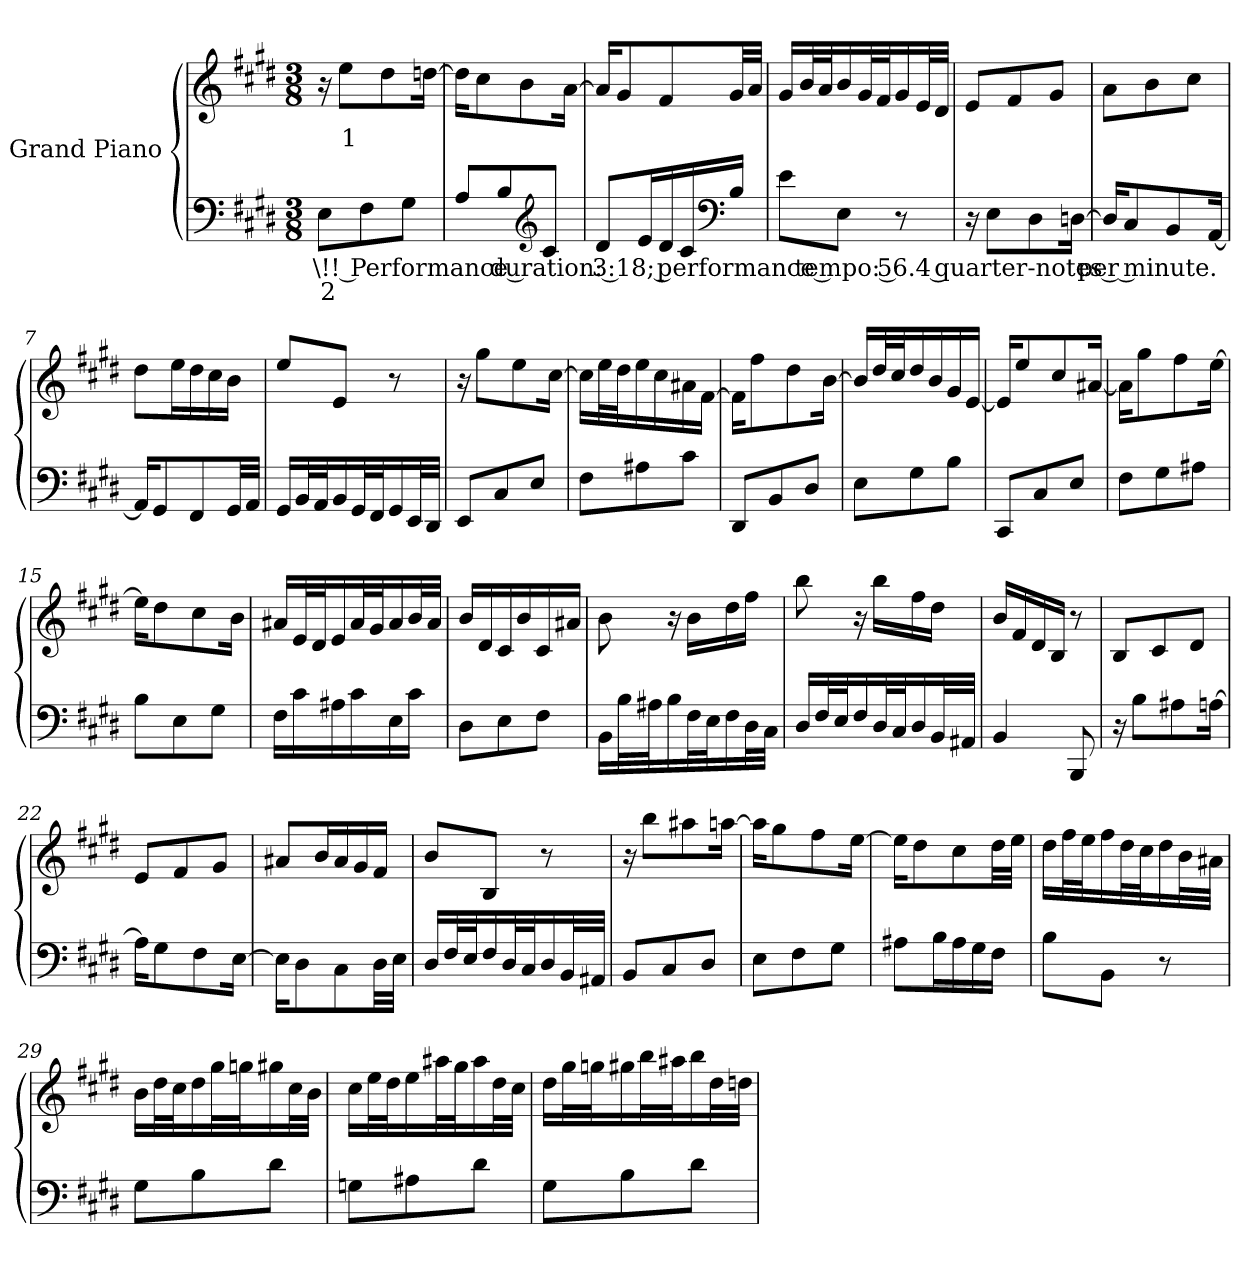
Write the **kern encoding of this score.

**kern	**text	**text	**kern	**text
*part2	*part2	*part2	*part1	*part1
*staff2	*staff2	*staff2	*staff1	*staff1
*I"Grand Piano	*	*	*I"Grand Piano	*
*clefF4	*	*	*clefG2	*
*k[f#c#g#d#]	*	*	*k[f#c#g#d#]	*
*M3/8	*	*	*M3/8	*
*MM56	*	*	*MM56	*
=1	=1	=1	=1	=1
!	!LO:LY:b	!LO:LY:b	!	!
8Ei\L	\!! Performance duration: 3:18; performance tempo: 56.4 quarter-notes per minute.	2	16r	.
!	!	!	!	!LO:LY:b
.	.	.	8eej\L	1
8F#i\	.	.	.	.
.	.	.	8dd#j\	.
8G#i\J	.	.	.	.
.	.	.	[16ddnj\Jk	.
=2	=2	=2	=2	=2
8Ai/L	.	.	16ddj\KL]	.
.	.	.	8cc#j\	.
8Bi/	.	.	.	.
.	.	.	8bj\	.
*clefG2	*	*	*	*
8c#i/J	.	.	.	.
.	.	.	[16aj\Jk	.
!!LO:LB:g=z
=3	=3	=3	=3	=3
8d#i/L	.	.	16aj/KL]	.
.	.	.	8g#j/	.
16ei/L	.	.	.	.
16d#i/	.	.	8f#j/	.
16c#i/	.	.	.	.
*clefF4	*	*	*	*
16Bi/JJ	.	.	32g#j/LL	.
.	.	.	32aj/JJJ	.
!!LO:LB:g=z
=4	=4	=4	=4	=4
8ei\L	.	.	16g#j/LL	.
.	.	.	32bj/L	.
.	.	.	32aj/J	.
8Ei\J	.	.	16bj/	.
.	.	.	32g#j/L	.
.	.	.	32f#j/J	.
8r	.	.	16g#j/	.
.	.	.	32ej/L	.
.	.	.	32d#j/JJJ	.
=5	=5	=5	=5	=5
16r	.	.	8ej/L	.
8Ei\L	.	.	.	.
.	.	.	8f#j/	.
8D#i\	.	.	.	.
.	.	.	8g#j/J	.
[16Dni\Jk	.	.	.	.
=6	=6	=6	=6	=6
16Di/KL]	.	.	8aj\L	.
8C#i/	.	.	.	.
.	.	.	8bj\	.
8BBi/	.	.	.	.
.	.	.	8cc#j\J	.
[16AAi/Jk	.	.	.	.
=7	=7	=7	=7	=7
16AAi/KL]	.	.	8dd#j\L	.
8GG#i/	.	.	.	.
.	.	.	16eej\L	.
8FF#i/	.	.	16dd#j\	.
.	.	.	16cc#j\	.
32GG#i/LL	.	.	16bj\JJ	.
32AAi/JJJ	.	.	.	.
=8	=8	=8	=8	=8
16GG#i/LL	.	.	8eej/L	.
32BBi/L	.	.	.	.
32AAi/J	.	.	.	.
16BBi/	.	.	8ej/J	.
32GG#i/L	.	.	.	.
32FF#i/J	.	.	.	.
16GG#i/	.	.	8r	.
32EEi/L	.	.	.	.
32DD#i/JJJ	.	.	.	.
=9	=9	=9	=9	=9
8EEi/L	.	.	16r	.
.	.	.	8gg#j\L	.
8C#i/	.	.	.	.
.	.	.	8eej\	.
8Ei/J	.	.	.	.
.	.	.	[16cc#j\Jk	.
!!LO:LB:g=z
=10	=10	=10	=10	=10
8F#i\L	.	.	16cc#j\LL]	.
.	.	.	32eej\L	.
.	.	.	32dd#j\J	.
8A#Xi\	.	.	16eej\	.
.	.	.	16cc#j\	.
8c#i\J	.	.	16a#Xj\	.
.	.	.	[16f#j\JJ	.
=11	=11	=11	=11	=11
8DD#i/L	.	.	16f#j\KL]	.
.	.	.	8ff#j\	.
8BBi/	.	.	.	.
.	.	.	8dd#j\	.
8D#i/J	.	.	.	.
.	.	.	[16bj\Jk	.
=12	=12	=12	=12	=12
8Ei\L	.	.	16bj/LL]	.
.	.	.	32dd#j/L	.
.	.	.	32cc#j/J	.
8G#i\	.	.	16dd#j/	.
.	.	.	16bj/	.
8Bi\J	.	.	16g#j/	.
.	.	.	[16ej/JJ	.
=13	=13	=13	=13	=13
8CC#i/L	.	.	16ej/KL]	.
.	.	.	8eej/	.
8C#i/	.	.	.	.
.	.	.	8cc#j/	.
8Ei/J	.	.	.	.
.	.	.	[16a#Xj/Jk	.
=14	=14	=14	=14	=14
8F#i\L	.	.	16a#j\KL]	.
.	.	.	8gg#j\	.
8G#i\	.	.	.	.
.	.	.	8ff#j\	.
8A#Xi\J	.	.	.	.
.	.	.	[16eej\Jk	.
=15	=15	=15	=15	=15
8Bi\L	.	.	16eej\KL]	.
.	.	.	8dd#j\	.
8Ei\	.	.	.	.
.	.	.	8cc#j\	.
8G#i\J	.	.	.	.
.	.	.	16bj\Jk	.
!!LO:LB:g=z
=16	=16	=16	=16	=16
16F#i\LL	.	.	16a#Xj/LL	.
16c#i\	.	.	32ej/L	.
.	.	.	32d#j/J	.
16A#Xi\	.	.	16ej/	.
16c#i\	.	.	32a#j/L	.
.	.	.	32g#j/J	.
16Ei\	.	.	16a#j/	.
16c#i\JJ	.	.	32bj/L	.
.	.	.	32a#j/JJJ	.
=17	=17	=17	=17	=17
8D#i\L	.	.	16bj/LL	.
.	.	.	16d#j/	.
8Ei\	.	.	16c#j/	.
.	.	.	16bj/	.
8F#i\J	.	.	16c#j/	.
.	.	.	16a#Xj/JJ	.
=18	=18	=18	=18	=18
16BBi\LL	.	.	8bj\	.
32Bi\L	.	.	.	.
32A#Xi\J	.	.	.	.
16Bi\	.	.	16r	.
32F#i\L	.	.	16bj\LL	.
32Ei\J	.	.	.	.
16F#i\	.	.	16dd#j\	.
32D#i\L	.	.	16ff#j\JJ	.
32C#i\JJJ	.	.	.	.
=19	=19	=19	=19	=19
16D#i/LL	.	.	8bbj\	.
32F#i/L	.	.	.	.
32Ei/J	.	.	.	.
16F#i/	.	.	16r	.
32D#i/L	.	.	16bbj\LL	.
32C#i/J	.	.	.	.
16D#i/	.	.	16ff#j\	.
32BBi/L	.	.	16dd#j\JJ	.
32AA#Xi/JJJ	.	.	.	.
=20	=20	=20	=20	=20
4BBi/	.	.	16bj/LL	.
.	.	.	16f#j/	.
.	.	.	16d#j/	.
.	.	.	16Bj/JJ	.
8BBBi/	.	.	8r	.
=21	=21	=21	=21	=21
16r	.	.	8Bj/L	.
8Bi\L	.	.	.	.
.	.	.	8c#j/	.
8A#Xi\	.	.	.	.
.	.	.	8d#j/J	.
[16Ani\Jk	.	.	.	.
!!LO:PB:g=z
=22	=22	=22	=22	=22
16Ai\KL]	.	.	8ej/L	.
8G#i\	.	.	.	.
.	.	.	8f#j/	.
8F#i\	.	.	.	.
.	.	.	8g#j/J	.
[16Ei\Jk	.	.	.	.
=23	=23	=23	=23	=23
16Ei\KL]	.	.	8a#Xj/L	.
8D#i\	.	.	.	.
.	.	.	16bj/L	.
8C#i\	.	.	16a#j/	.
.	.	.	16g#j/	.
32D#i\LL	.	.	16f#j/JJ	.
32Ei\JJJ	.	.	.	.
=24	=24	=24	=24	=24
16D#i/LL	.	.	8bj/L	.
32F#i/L	.	.	.	.
32Ei/J	.	.	.	.
16F#i/	.	.	8Bj/J	.
32D#i/L	.	.	.	.
32C#i/J	.	.	.	.
16D#i/	.	.	8r	.
32BBi/L	.	.	.	.
32AA#Xi/JJJ	.	.	.	.
=25	=25	=25	=25	=25
8BBi/L	.	.	16r	.
.	.	.	8bbj\L	.
8C#i/	.	.	.	.
.	.	.	8aa#Xj\	.
8D#i/J	.	.	.	.
.	.	.	[16aanj\Jk	.
=26	=26	=26	=26	=26
8Ei\L	.	.	16aaj\KL]	.
.	.	.	8gg#j\	.
8F#i\	.	.	.	.
.	.	.	8ff#j\	.
8G#i\J	.	.	.	.
.	.	.	[16eej\Jk	.
=27	=27	=27	=27	=27
8A#Xi\L	.	.	16eej\KL]	.
.	.	.	8dd#j\	.
16Bi\L	.	.	.	.
16A#i\	.	.	8cc#j\	.
16G#i\	.	.	.	.
16F#i\JJ	.	.	32dd#j\LL	.
.	.	.	32eej\JJJ	.
!!LO:LB:g=z
=28	=28	=28	=28	=28
8Bi\L	.	.	16dd#j\LL	.
.	.	.	32ff#j\L	.
.	.	.	32eej\J	.
8BBi\J	.	.	16ff#j\	.
.	.	.	32dd#j\L	.
.	.	.	32cc#j\J	.
8r	.	.	16dd#j\	.
.	.	.	32bj\L	.
.	.	.	32a#Xj\JJJ	.
=29	=29	=29	=29	=29
8G#i\L	.	.	16bj\LL	.
.	.	.	32dd#j\L	.
.	.	.	32cc#j\J	.
8Bi\	.	.	16dd#j\	.
.	.	.	32gg#j\L	.
.	.	.	32ggnj\J	.
8d#i\J	.	.	16gg#Xj\	.
.	.	.	32cc#j\L	.
.	.	.	32bj\JJJ	.
=30	=30	=30	=30	=30
8Gni\L	.	.	16cc#j\LL	.
.	.	.	32eej\L	.
.	.	.	32dd#j\J	.
8A#Xi\	.	.	16eej\	.
.	.	.	32aa#Xj\L	.
.	.	.	32gg#j\J	.
8d#i\J	.	.	16aa#j\	.
.	.	.	32dd#j\L	.
.	.	.	32cc#j\JJJ	.
=31	=31	=31	=31	=31
8G#i\L	.	.	16dd#j\LL	.
.	.	.	32gg#j\L	.
.	.	.	32ggnj\J	.
8Bi\	.	.	16gg#Xj\	.
.	.	.	32bbj\L	.
.	.	.	32aa#Xj\J	.
8d#i\J	.	.	16bbj\	.
.	.	.	32dd#j\L	.
.	.	.	32ddnj\JJJ	.
=	=	=	=	=
*-	*-	*-	*-	*-
